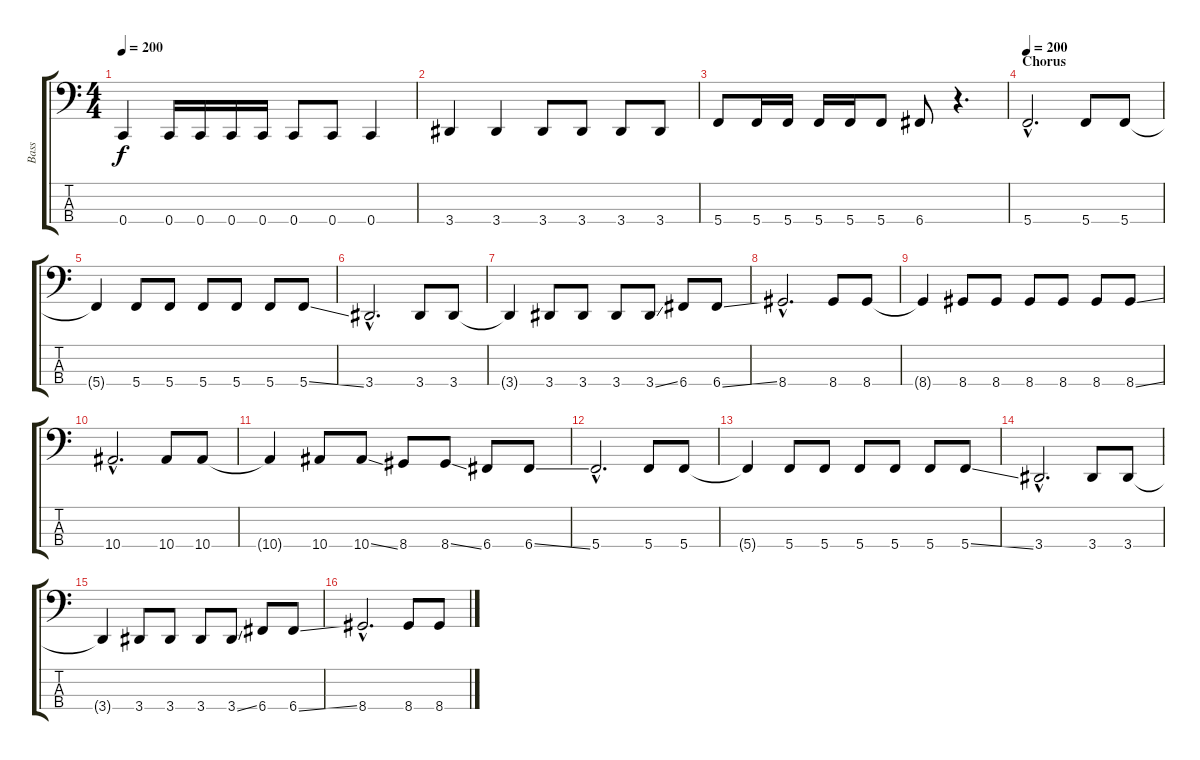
\track ("Bass" "Bass") {instrument electricbassfinger}
\staff {score tabs}
\tuning (F2 C2 G1 C1) {hide}
\ts (4 4)
\tempo 200
\clef f4
\ks c
0.4.4{dy f} 0.4.16 0.4.16 0.4.16 0.4.16 0.4.8 0.4.8 0.4.4 |
3.4.4 3.4.4 3.4.8 3.4.8 3.4.8 3.4.8 |
5.4.8 5.4.16 5.4.16 5.4.16 5.4.16 5.4.8 6.4.8 r.4{d} |
\section ("" "Chorus")
\tempo 200
5.4{hac}.2{d} 5.4.8 5.4.8 |
5.4{t}.4 5.4.8 5.4.8 5.4.8 5.4.8 5.4.8 5.4{ss}.8 |
3.4{hac}.2{d} 3.4.8 3.4.8 |
3.4{t}.4 3.4.8 3.4.8 3.4.8 3.4{ss}.8 6.4.8 6.4{ss}.8 |
8.4{hac}.2{d} 8.4.8 8.4.8 |
8.4{t}.4 8.4.8 8.4.8 8.4.8 8.4.8 8.4.8 8.4{ss}.8 |
10.4{hac}.2{d} 10.4.8 10.4.8 |
10.4{t}.4 10.4.8 10.4{ss}.8 8.4.8 8.4{ss}.8 6.4.8 6.4{ss}.8 |
5.4{hac}.2{d} 5.4.8 5.4.8 |
5.4{t}.4 5.4.8 5.4.8 5.4.8 5.4.8 5.4.8 5.4{ss}.8 |
3.4{hac}.2{d} 3.4.8 3.4.8 |
3.4{t}.4 3.4.8 3.4.8 3.4.8 3.4{ss}.8 6.4.8 6.4{ss}.8 |
8.4{hac}.2{d} 8.4.8 8.4.8
